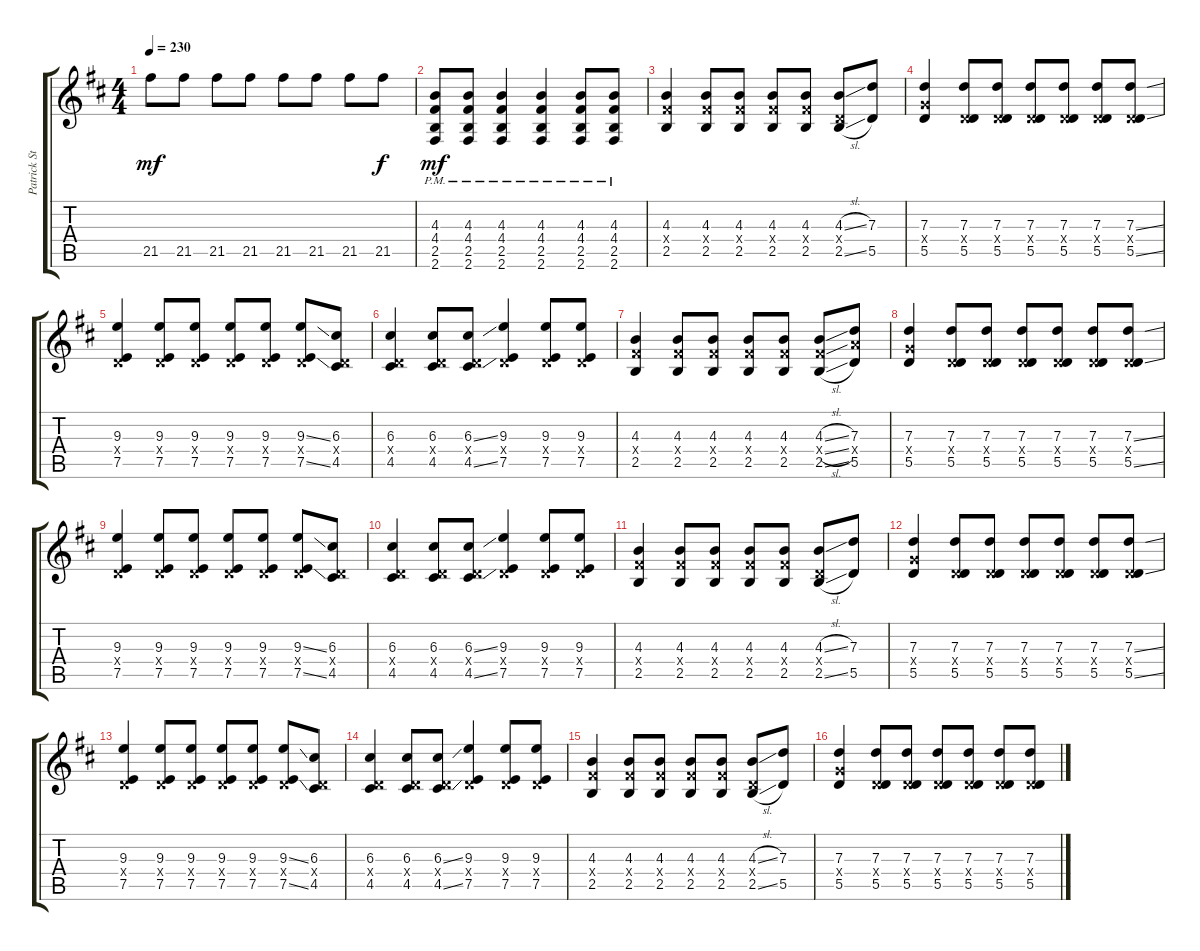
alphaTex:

\track ("Patrick Stump" "Patrick St") {instrument distortionguitar}
\staff {score tabs}
\tuning (E4 B3 G3 D3 A2 E2) {hide}
\ts (4 4)
\tempo 230
\clef g2
\ks d
21.5.8{dy mf} 21.5.8 21.5.8 21.5.8 21.5.8 21.5.8 21.5.8 21.5.8{dy f} |
(4.3{pm} 4.4{pm} 2.5{pm} 2.6{pm}).8{dy mf} (4.3{pm} 4.4{pm} 2.5{pm} 2.6{pm}).8 (4.3{pm} 4.4{pm} 2.5{pm} 2.6{pm}).4 (4.3{pm} 4.4{pm} 2.5{pm} 2.6{pm}).4 (4.3{pm} 4.4{pm} 2.5{pm} 2.6{pm}).8 (4.3{pm} 4.4{pm} 2.5{pm} 2.6{pm}).8 |
(4.3 4.4{x} 2.5).4 (4.3 4.4{x} 2.5).8 (4.3 4.4{x} 2.5).8 (4.3 4.4{x} 2.5).8 (4.3 4.4{x} 2.5).8 (4.3{sl} 0.4{x} 2.5{sl}).8 (7.3 5.5).8 |
(7.3 5.4{x} 5.5).4 (7.3 0.4{x} 5.5).8 (7.3 0.4{x} 5.5).8 (7.3 0.4{x} 5.5).8 (7.3 0.4{x} 5.5).8 (7.3 0.4{x} 5.5).8 (7.3{ss} 0.4{x} 5.5{ss}).8 |
(9.3 0.4{x} 7.5).4 (9.3 0.4{x} 7.5).8 (9.3 0.4{x} 7.5).8 (9.3 0.4{x} 7.5).8 (9.3 0.4{x} 7.5).8 (9.3{ss} 0.4{x} 7.5{ss}).8 (6.3 0.4{x} 4.5).8 |
(6.3 0.4{x} 4.5).4 (6.3 0.4{x} 4.5).8 (6.3{ss} 0.4{x} 4.5{ss}).8 (9.3 0.4{x} 7.5).4 (9.3 0.4{x} 7.5).8 (9.3 0.4{x} 7.5).8 |
(4.3 4.4{x} 2.5).4 (4.3 4.4{x} 2.5).8 (4.3 4.4{x} 2.5).8 (4.3 4.4{x} 2.5).8 (4.3 4.4{x} 2.5).8 (4.3{sl} 4.4{sl x} 2.5{sl}).8 (7.3 7.4{x} 5.5).8 |
(7.3 5.4{x} 5.5).4 (7.3 0.4{x} 5.5).8 (7.3 0.4{x} 5.5).8 (7.3 0.4{x} 5.5).8 (7.3 0.4{x} 5.5).8 (7.3 0.4{x} 5.5).8 (7.3{ss} 0.4{x} 5.5{ss}).8 |
(9.3 0.4{x} 7.5).4 (9.3 0.4{x} 7.5).8 (9.3 0.4{x} 7.5).8 (9.3 0.4{x} 7.5).8 (9.3 0.4{x} 7.5).8 (9.3{ss} 0.4{x} 7.5{ss}).8 (6.3 0.4{x} 4.5).8 |
(6.3 0.4{x} 4.5).4 (6.3 0.4{x} 4.5).8 (6.3{ss} 0.4{x} 4.5{ss}).8 (9.3 0.4{x} 7.5).4 (9.3 0.4{x} 7.5).8 (9.3 0.4{x} 7.5).8 |
(4.3 4.4{x} 2.5).4 (4.3 4.4{x} 2.5).8 (4.3 4.4{x} 2.5).8 (4.3 4.4{x} 2.5).8 (4.3 4.4{x} 2.5).8 (4.3{sl} 0.4{x} 2.5{sl}).8 (7.3 5.5).8 |
(7.3 5.4{x} 5.5).4 (7.3 0.4{x} 5.5).8 (7.3 0.4{x} 5.5).8 (7.3 0.4{x} 5.5).8 (7.3 0.4{x} 5.5).8 (7.3 0.4{x} 5.5).8 (7.3{ss} 0.4{x} 5.5{ss}).8 |
(9.3 0.4{x} 7.5).4 (9.3 0.4{x} 7.5).8 (9.3 0.4{x} 7.5).8 (9.3 0.4{x} 7.5).8 (9.3 0.4{x} 7.5).8 (9.3{ss} 0.4{x} 7.5{ss}).8 (6.3 0.4{x} 4.5).8 |
(6.3 0.4{x} 4.5).4 (6.3 0.4{x} 4.5).8 (6.3{ss} 0.4{x} 4.5{ss}).8 (9.3 0.4{x} 7.5).4 (9.3 0.4{x} 7.5).8 (9.3 0.4{x} 7.5).8 |
(4.3 4.4{x} 2.5).4 (4.3 4.4{x} 2.5).8 (4.3 4.4{x} 2.5).8 (4.3 4.4{x} 2.5).8 (4.3 4.4{x} 2.5).8 (4.3{sl} 0.4{x} 2.5{sl}).8 (7.3 5.5).8 |
(7.3 5.4{x} 5.5).4 (7.3 0.4{x} 5.5).8 (7.3 0.4{x} 5.5).8 (7.3 0.4{x} 5.5).8 (7.3 0.4{x} 5.5).8 (7.3 0.4{x} 5.5).8 (7.3{ss} 0.4{x} 5.5{ss}).8
